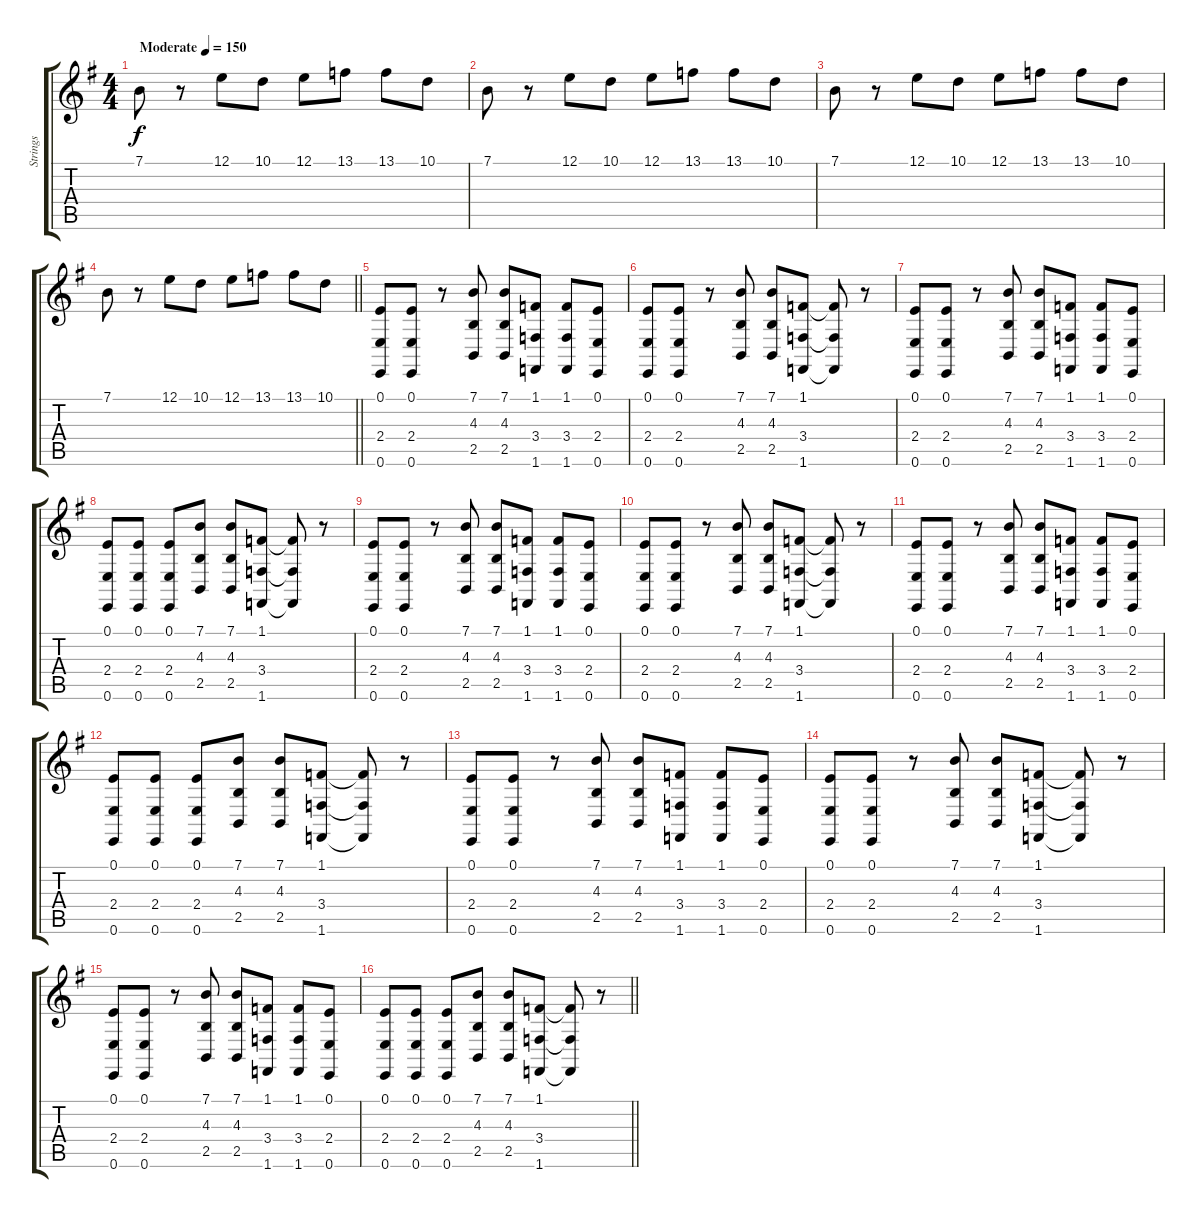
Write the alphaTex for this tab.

\track ("Strings" "Strings") {instrument stringensemble1}
\staff {score tabs}
\tuning (E4 B3 G3 D3 A2 E2) {hide}
\ts (4 4)
\section ("" "")
\tempo (150 "Moderate")
\clef g2
\ks eminor
7.1.8{dy f instrument stringensemble1} r.8 12.1.8 10.1.8 12.1.8 13.1.8 13.1.8 10.1.8 |
7.1.8 r.8 12.1.8 10.1.8 12.1.8 13.1.8 13.1.8 10.1.8 |
7.1.8 r.8 12.1.8 10.1.8 12.1.8 13.1.8 13.1.8 10.1.8 |
\barLineRight lightlight
7.1.8 r.8 12.1.8 10.1.8 12.1.8 13.1.8 13.1.8 10.1.8 |
\section ("" "")
(0.1 2.4 0.6).8 (0.1 2.4 0.6).8 r.8 (7.1 4.3 2.5).8 (7.1 4.3 2.5).8 (1.1 3.4 1.6).8 (1.1 3.4 1.6).8 (0.1 2.4 0.6).8 |
(0.1 2.4 0.6).8 (0.1 2.4 0.6).8 r.8 (7.1 4.3 2.5).8 (7.1 4.3 2.5).8 (1.1 3.4 1.6).8 (1.1{t} 3.4{t} 1.6{t}).8 r.8 |
(0.1 2.4 0.6).8 (0.1 2.4 0.6).8 r.8 (7.1 4.3 2.5).8 (7.1 4.3 2.5).8 (1.1 3.4 1.6).8 (1.1 3.4 1.6).8 (0.1 2.4 0.6).8 |
(0.1 2.4 0.6).8 (0.1 2.4 0.6).8 (0.1 2.4 0.6).8 (7.1 4.3 2.5).8 (7.1 4.3 2.5).8 (1.1 3.4 1.6).8 (1.1{t} 3.4{t} 1.6{t}).8 r.8 |
(0.1 2.4 0.6).8 (0.1 2.4 0.6).8 r.8 (7.1 4.3 2.5).8 (7.1 4.3 2.5).8 (1.1 3.4 1.6).8 (1.1 3.4 1.6).8 (0.1 2.4 0.6).8 |
(0.1 2.4 0.6).8 (0.1 2.4 0.6).8 r.8 (7.1 4.3 2.5).8 (7.1 4.3 2.5).8 (1.1 3.4 1.6).8 (1.1{t} 3.4{t} 1.6{t}).8 r.8 |
(0.1 2.4 0.6).8 (0.1 2.4 0.6).8 r.8 (7.1 4.3 2.5).8 (7.1 4.3 2.5).8 (1.1 3.4 1.6).8 (1.1 3.4 1.6).8 (0.1 2.4 0.6).8 |
(0.1 2.4 0.6).8 (0.1 2.4 0.6).8 (0.1 2.4 0.6).8 (7.1 4.3 2.5).8 (7.1 4.3 2.5).8 (1.1 3.4 1.6).8 (1.1{t} 3.4{t} 1.6{t}).8 r.8 |
(0.1 2.4 0.6).8 (0.1 2.4 0.6).8 r.8 (7.1 4.3 2.5).8 (7.1 4.3 2.5).8 (1.1 3.4 1.6).8 (1.1 3.4 1.6).8 (0.1 2.4 0.6).8 |
(0.1 2.4 0.6).8 (0.1 2.4 0.6).8 r.8 (7.1 4.3 2.5).8 (7.1 4.3 2.5).8 (1.1 3.4 1.6).8 (1.1{t} 3.4{t} 1.6{t}).8 r.8 |
(0.1 2.4 0.6).8 (0.1 2.4 0.6).8 r.8 (7.1 4.3 2.5).8 (7.1 4.3 2.5).8 (1.1 3.4 1.6).8 (1.1 3.4 1.6).8 (0.1 2.4 0.6).8 |
\barLineRight lightlight
(0.1 2.4 0.6).8 (0.1 2.4 0.6).8 (0.1 2.4 0.6).8 (7.1 4.3 2.5).8 (7.1 4.3 2.5).8 (1.1 3.4 1.6).8 (1.1{t} 3.4{t} 1.6{t}).8 r.8
